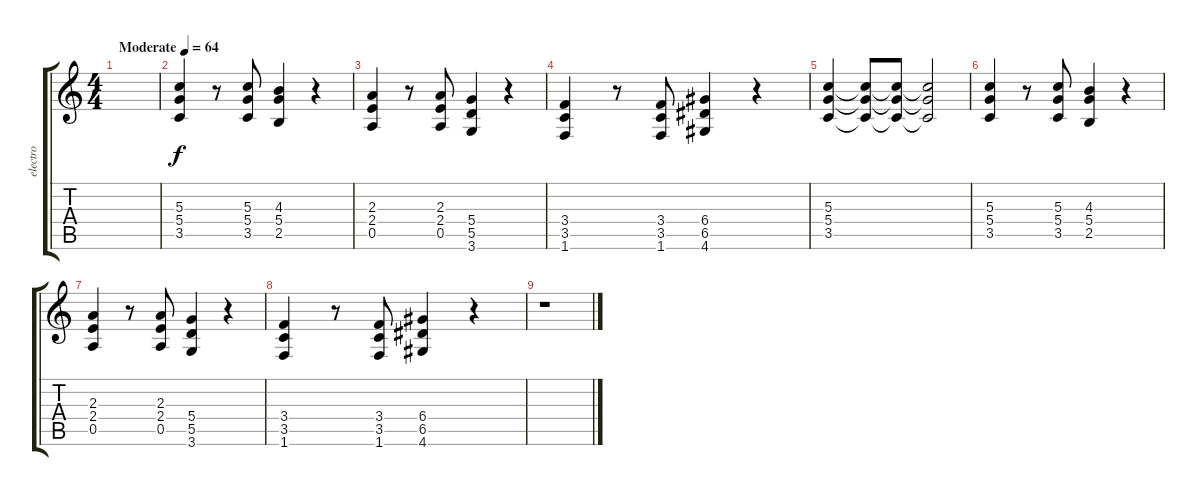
\track ("electro" "electro") {instrument distortionguitar}
\staff {score tabs}
\tuning (E4 B3 G3 D3 A2 E2) {hide}
\ts (4 4)
\tempo (64 "Moderate")
\clef g2
\ks c
|
(5.3 5.4 3.5).4 r.8 (5.3 5.4 3.5).8 (4.3 5.4 2.5).4 r.4 |
(2.3 2.4 0.5).4 r.8 (2.3 2.4 0.5).8 (5.4 5.5 3.6).4 r.4 |
(3.4 3.5 1.6).4 r.8 (3.4 3.5 1.6).8 (6.4 6.5 4.6).4 r.4 |
(5.3 5.4 3.5).4 (5.3{t} 5.4{t} 3.5{t}).8 (5.3{t} 5.4{t} 3.5{t}).8 (5.3{t} 5.4{t} 3.5{t}).2 |
(5.3 5.4 3.5).4 r.8 (5.3 5.4 3.5).8 (4.3 5.4 2.5).4 r.4 |
(2.3 2.4 0.5).4 r.8 (2.3 2.4 0.5).8 (5.4 5.5 3.6).4 r.4 |
(3.4 3.5 1.6).4 r.8 (3.4 3.5 1.6).8 (6.4 6.5 4.6).4 r.4 |
r.1
